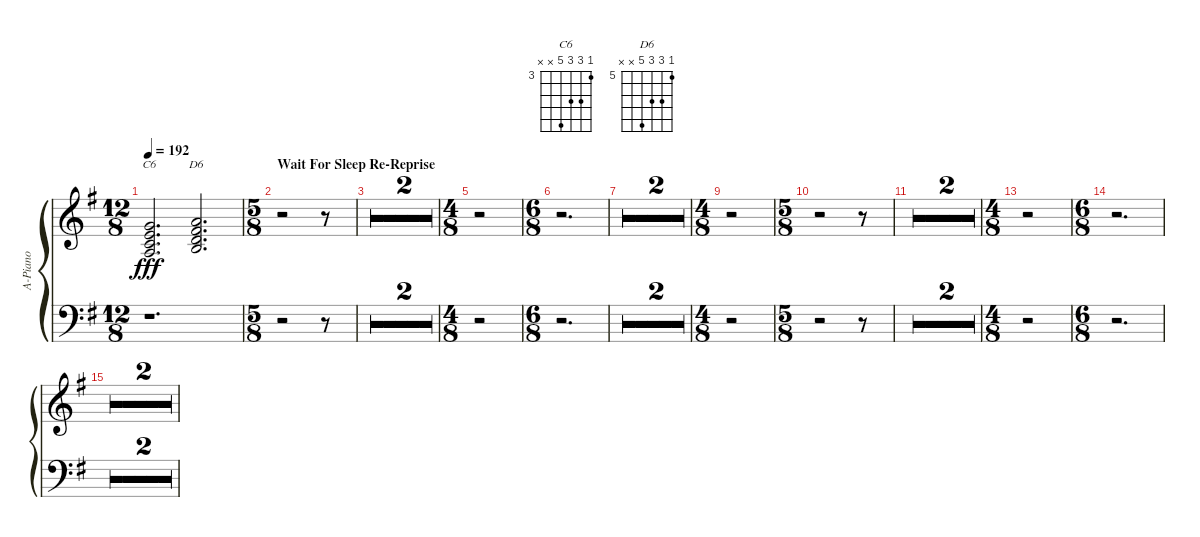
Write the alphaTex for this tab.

\defaultSystemsLayout 4
\bracketExtendMode groupsimilarinstruments
\otherSystemsTrackNameOrientation horizontal
\track ("Acoustic Piano" "A-Piano") {multiBarRest instrument acousticgrandpiano}
\staff {score}
\tuning (E4 B3 G3 D3 A2 E2)
\chord ("C6" 3 5 5 7 x x) {firstfret 3 showfingering false}
\chord ("D6" 5 7 7 9 x x) {firstfret 5 showfingering false}
\ts (12 8)
\tempo 192
\clef g2
\ks g
(7.4{acc forcenatural} 5.3{acc forcenatural} 5.2{acc forcenatural} 3.1{acc forcenatural}).2{d ch "C6" dy fff} (9.4{acc forcenatural} 7.3{acc forcenatural} 7.2{acc #} 5.1{acc forcenatural}).2{d ch "D6"} |
\ts (5 8)
\beaming (8 3 3 3 3)
\section ("" "Wait For Sleep Re-Reprise")
r.2 r.8 |
r.2 r.8 |
r.2 r.8 |
\ts (4 8)
\beaming (8 2 2)
r.2 |
\ts (6 8)
\beaming (8 3 3 3 3)
r.2{d} |
r.2{d} |
r.2{d} |
\ts (4 8)
\beaming (8 2 2)
r.2 |
\ts (5 8)
\beaming (8 3 3 3 3)
r.2 r.8 |
r.2 r.8 |
r.2 r.8 |
\ts (4 8)
\beaming (8 2 2)
r.2 |
\ts (6 8)
\beaming (8 3 3 3 3)
r.2{d} |
r.2{d} |
r.2{d}
\staff {score}
\tuning (E4 B3 G3 D3 A2 E2)
\clef f4
\ottava regular
\simile none
\ks g
r.1{d dy fff} |
r.2 r.8 |
r.2 r.8 |
r.2 r.8 |
r.2 |
r.2{d} |
r.2{d} |
r.2{d} |
r.2 |
r.2 r.8 |
r.2 r.8 |
r.2 r.8 |
r.2 |
r.2{d} |
r.2{d} |
r.2{d}
